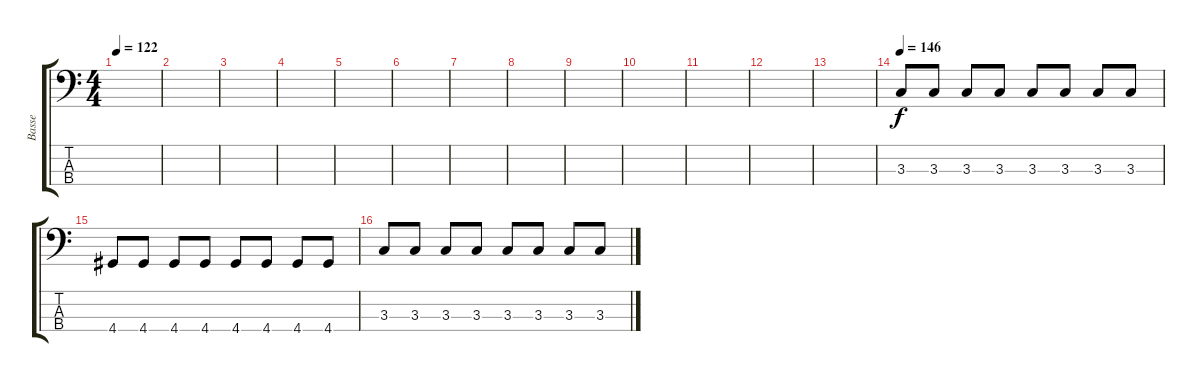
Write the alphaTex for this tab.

\track ("Basse" "Basse") {instrument electricbasspick}
\staff {score tabs}
\tuning (G2 D2 A1 E1) {hide}
\ts (4 4)
\tempo 122
\clef f4
\ks c
|
|
|
|
|
|
|
|
|
|
|
|
|
\tempo 146
3.3.8 3.3.8 3.3.8 3.3.8 3.3.8 3.3.8 3.3.8 3.3.8 |
4.4.8 4.4.8 4.4.8 4.4.8 4.4.8 4.4.8 4.4.8 4.4.8 |
3.3.8 3.3.8 3.3.8 3.3.8 3.3.8 3.3.8 3.3.8 3.3.8
